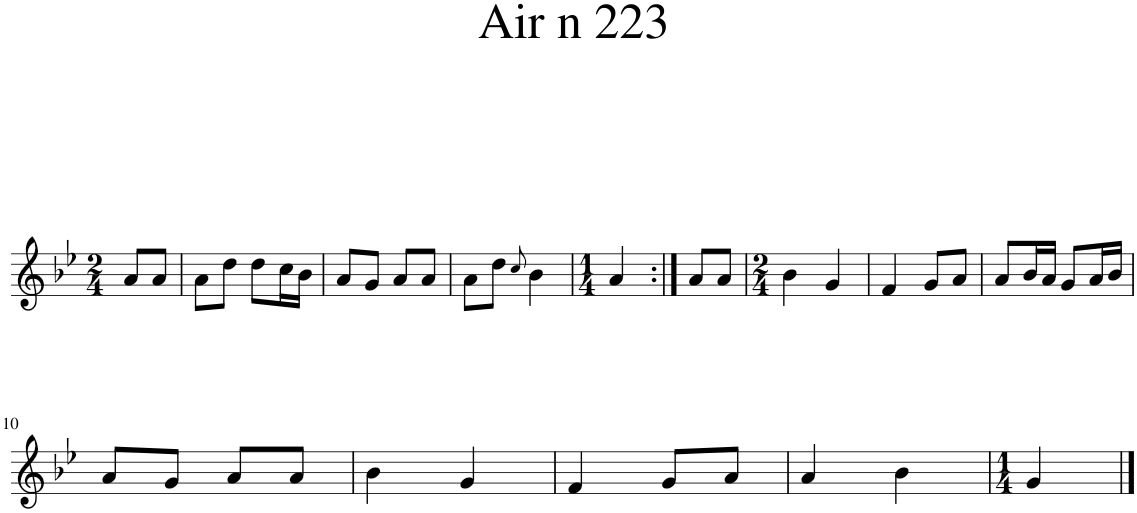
**kern
*part1
*staff1
*I"Piano
*I'Pno.
*clefG2
*k[b-e-]
*M2/4
=1
8a/L
8a/J
=2
8a\L
8dd\J
8dd\L
16cc\L
16b-\JJ
=3
8a/L
8g/J
8a/L
8a/J
=4
8a\L
8dd\J
8qcc/
4b-\
=5
*M1/4
4a/
=6:|!
8a/L
8a/J
=7
*M2/4
4b-\
4g/
=8
4f/
8g/L
8a/J
=9
8a/L
16b-/L
16a/JJ
8g/L
16a/L
16b-/JJ
!!LO:LB:g=z
=10
8a/L
8g/J
8a/L
8a/J
=11
4b-\
4g/
=12
4f/
8g/L
8a/J
=13
4a/
4b-\
=14
*M1/4
4g/
==
*-
